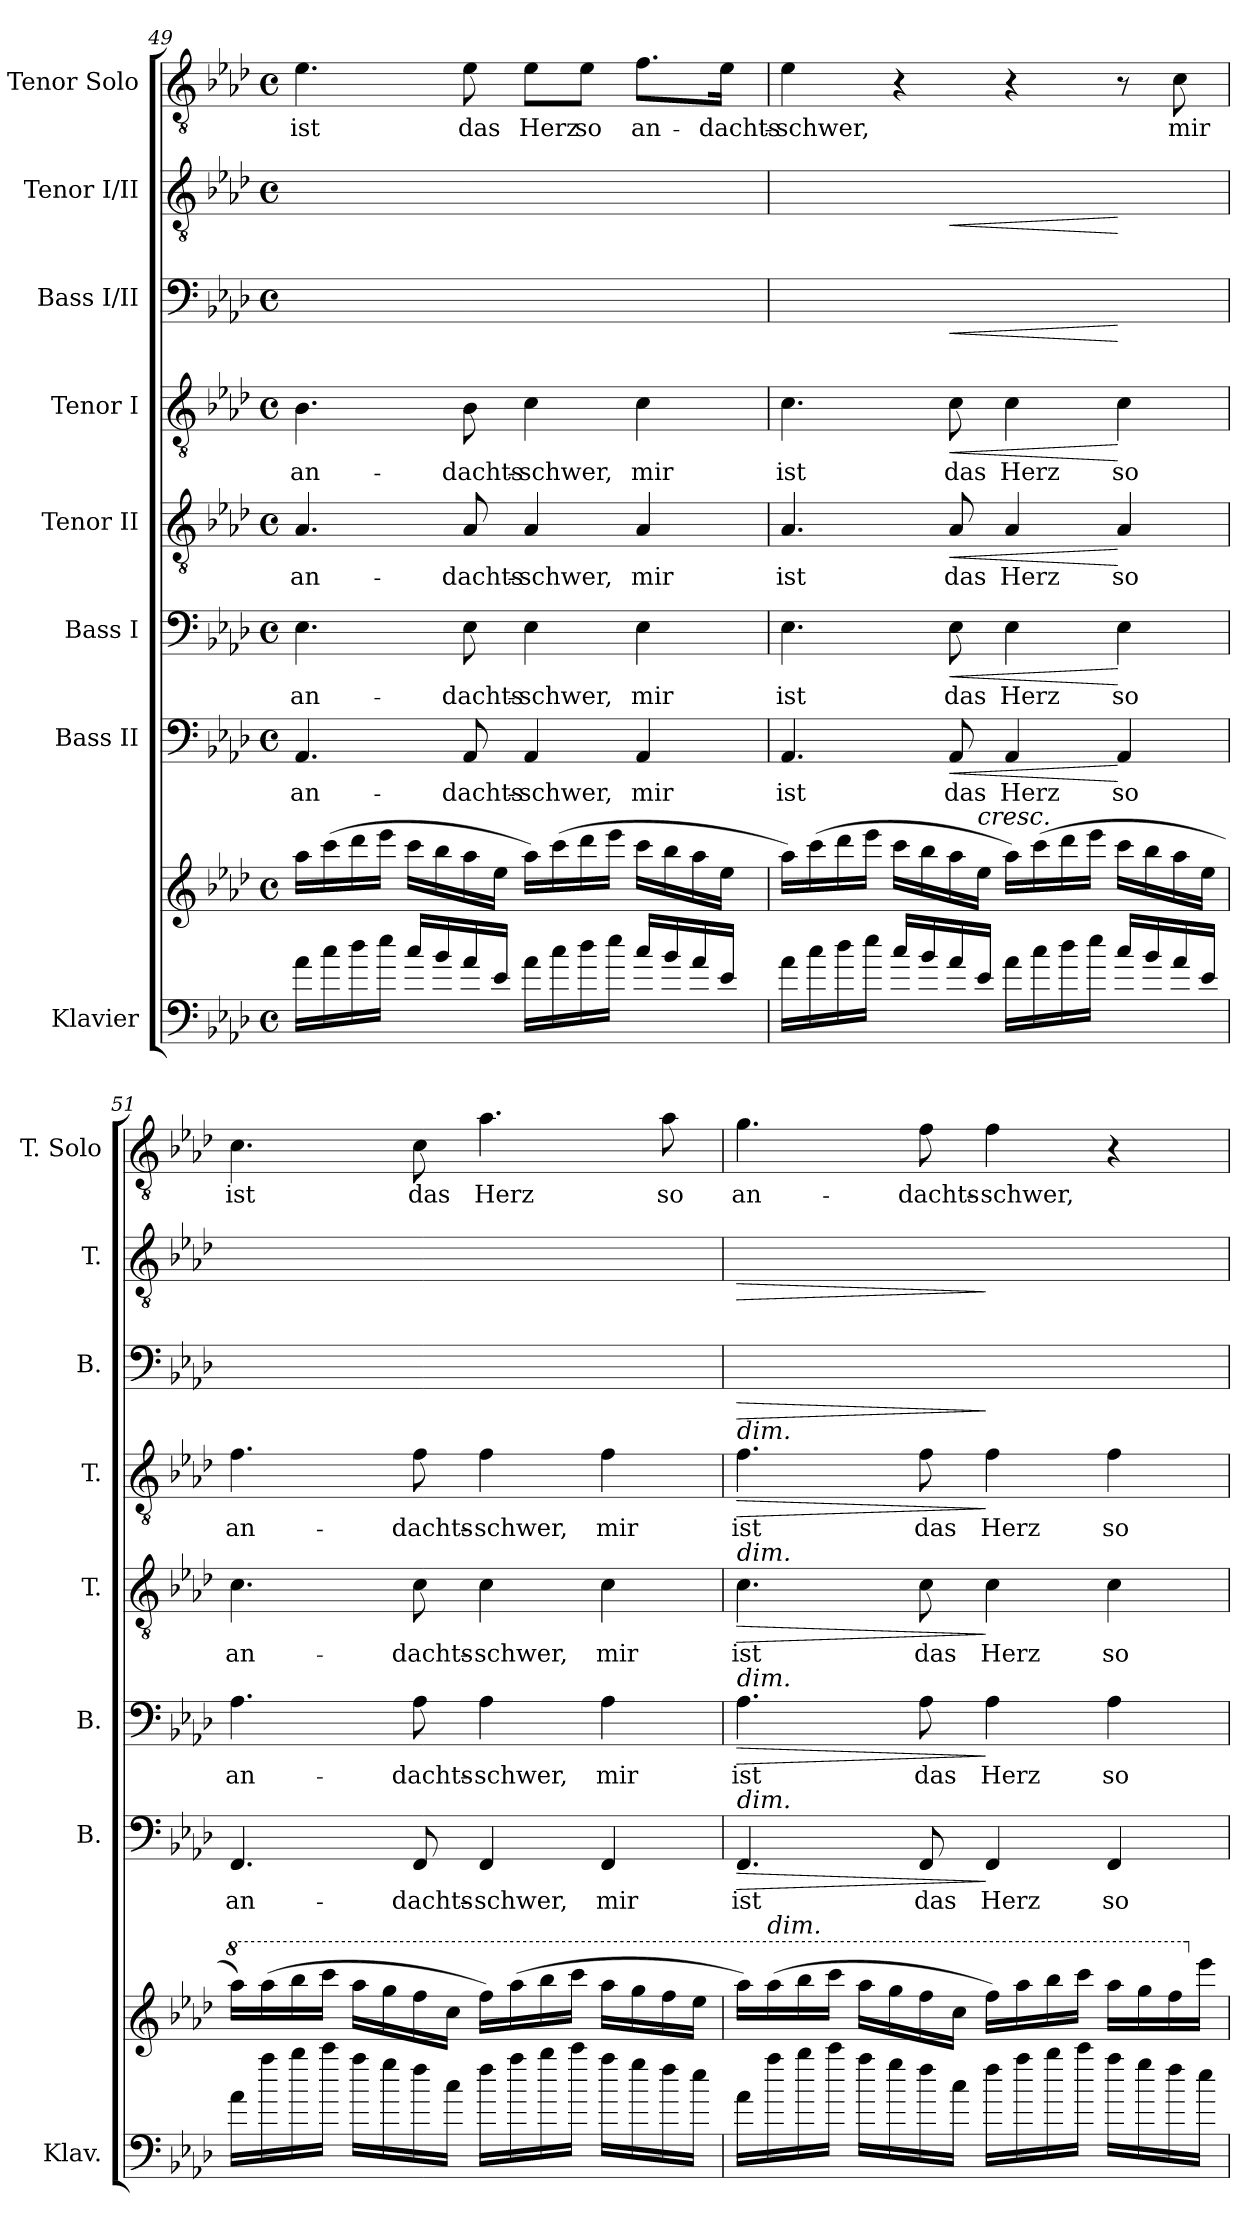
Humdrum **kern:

**kern	**kern	**kern	**text	**dynam	**kern	**text	**dynam	**kern	**text	**dynam	**kern	**text	**dynam	**kern	**text	**dynam	**kern	**text	**dynam	**kern	**text
*part8	*part8	*part7	*part7	*part7	*part6	*part6	*part6	*part5	*part5	*part5	*part4	*part4	*part4	*part3	*part3	*part3	*part2	*part2	*part2	*part1	*part1
*staff9	*staff8	*staff7	*staff7	*staff7	*staff6	*staff6	*staff6	*staff5	*staff5	*staff5	*staff4	*staff4	*staff4	*staff3	*staff3	*staff3	*staff2	*staff2	*staff2	*staff1	*staff1
*I"Klavier	*	*I"Bass II	*	*	*I"Bass I	*	*	*I"Tenor II	*	*	*I"Tenor I	*	*	*I"Bass I/II	*	*	*I"Tenor I/II	*	*	*I"Tenor Solo	*
*I'Klav.	*	*I'B.	*	*	*I'B.	*	*	*I'T.	*	*	*I'T.	*	*	*I'B.	*	*	*I'T.	*	*	*I'T. Solo	*
!!LO:PB:g=z
*clefF4	*clefG2	*clefF4	*	*	*clefF4	*	*	*clefGv2	*	*	*clefGv2	*	*	*clefF4	*	*	*clefGv2	*	*	*clefGv2	*
*	*	*	*	*	*	*	*	*ITrd7c12	*	*	*ITrd7c12	*	*	*	*	*	*ITrd7c12	*	*	*ITrd7c12	*
*k[b-e-a-d-]	*k[b-e-a-d-]	*k[b-e-a-d-]	*	*	*k[b-e-a-d-]	*	*	*k[b-e-a-d-]	*	*	*k[b-e-a-d-]	*	*	*k[b-e-a-d-]	*	*	*k[b-e-a-d-]	*	*	*k[b-e-a-d-]	*
*A-:	*A-:	*A-:	*	*	*A-:	*	*	*A-:	*	*	*A-:	*	*	*A-:	*	*	*A-:	*	*	*A-:	*
*M4/4	*M4/4	*M4/4	*	*	*M4/4	*	*	*M4/4	*	*	*M4/4	*	*	*M4/4	*	*	*M4/4	*	*	*M4/4	*
*met(c)	*met(c)	*met(c)	*	*	*met(c)	*	*	*met(c)	*	*	*met(c)	*	*	*met(c)	*	*	*met(c)	*	*	*met(c)	*
=49	=49	=49	=49	=49	=49	=49	=49	=49	=49	=49	=49	=49	=49	=49	=49	=49	=49	=49	=49	=49	=49
!	!	!	!LO:LY:b	!	!	!LO:LY:b	!	!	!LO:LY:b	!	!	!LO:LY:b	!	!	!LO:LY:b	!	!	!LO:LY:b	!	!	!LO:LY:b
*	*	*	*	*	*	*	*	*	*	*	*	*	*	*^	*	*	*^	*	*	*	*
16a-\LL	16aa-\LL	4.AA-/	an-	.	4.E-\	an-	.	4.AA-/	an-	.	4.BB-\	an-	.	4.E-/yy	4.AA-\yy	an-	.	4.BB-/yy	4.AA-\yy	an-	.	4.E-\	ist
16cc\	(>16ccc\	.	.	.	.	.	.	.	.	.	.	.	.	.	.	.	.	.	.	.	.	.	.
16dd-\	16ddd-\	.	.	.	.	.	.	.	.	.	.	.	.	.	.	.	.	.	.	.	.	.	.
16ee-\JJ	16eee-\JJ	.	.	.	.	.	.	.	.	.	.	.	.	.	.	.	.	.	.	.	.	.	.
16cc/LL	16ccc\LL	.	.	.	.	.	.	.	.	.	.	.	.	.	.	.	.	.	.	.	.	.	.
16b-/	16bb-\	.	.	.	.	.	.	.	.	.	.	.	.	.	.	.	.	.	.	.	.	.	.
!	!	!	!LO:LY:b	!	!	!LO:LY:b	!	!	!LO:LY:b	!	!	!LO:LY:b	!	!	!	!LO:LY:b	!	!	!	!LO:LY:b	!	!	!LO:LY:b
16a-/	16aa-\	8AA-/	-dachts-	.	8E-\	-dachts-	.	8AA-/	-dachts-	.	8BB-\	-dachts-	.	8E-\yy	8AA-/yy	-dachts-	.	8BB-\yy	8AA-/yy	-dachts-	.	8E-\	das
16e-/JJ	16ee-\JJ	.	.	.	.	.	.	.	.	.	.	.	.	.	.	.	.	.	.	.	.	.	.
!	!	!	!LO:LY:b	!	!	!LO:LY:b	!	!	!LO:LY:b	!	!	!LO:LY:b	!	!	!	!LO:LY:b	!	!	!	!LO:LY:b	!	!	!LO:LY:b
16a-\LL	16aa-\LL)	4AA-/	-schwer,	.	4E-\	-schwer,	.	4AA-/	-schwer,	.	4C\	-schwer,	.	4E-/yy	4AA-\yy	-schwer,	.	4C/yy	4AA-\yy	-schwer,	.	8E-\L	Herz
16cc\	(>16ccc\	.	.	.	.	.	.	.	.	.	.	.	.	.	.	.	.	.	.	.	.	.	.
!	!	!	!	!	!	!	!	!	!	!	!	!	!	!	!	!	!	!	!	!	!	!	!LO:LY:b
16dd-\	16ddd-\	.	.	.	.	.	.	.	.	.	.	.	.	.	.	.	.	.	.	.	.	8E-\J	so
16ee-\JJ	16eee-\JJ	.	.	.	.	.	.	.	.	.	.	.	.	.	.	.	.	.	.	.	.	.	.
!	!	!	!LO:LY:b	!	!	!LO:LY:b	!	!	!LO:LY:b	!	!	!LO:LY:b	!	!	!	!LO:LY:b	!	!	!	!LO:LY:b	!	!	!LO:LY:b
16cc/LL	16ccc\LL	4AA-/	mir	.	4E-\	mir	.	4AA-/	mir	.	4C\	mir	.	4E-/yy	4AA-\yy	mir	.	4C/yy	4AA-\yy	mir	.	8.F\L	an-
16b-/	16bb-\	.	.	.	.	.	.	.	.	.	.	.	.	.	.	.	.	.	.	.	.	.	.
16a-/	16aa-\	.	.	.	.	.	.	.	.	.	.	.	.	.	.	.	.	.	.	.	.	.	.
!	!	!	!	!	!	!	!	!	!	!	!	!	!	!	!	!	!	!	!	!	!	!	!LO:LY:b
16e-/JJ	16ee-\JJ	.	.	.	.	.	.	.	.	.	.	.	.	.	.	.	.	.	.	.	.	16E-\Jk	-dachts-
=50	=50	=50	=50	=50	=50	=50	=50	=50	=50	=50	=50	=50	=50	=50	=50	=50	=50	=50	=50	=50	=50	=50	=50
!	!	!	!LO:LY:b	!	!	!LO:LY:b	!	!	!LO:LY:b	!	!	!LO:LY:b	!	!	!	!LO:LY:b	!	!	!	!LO:LY:b	!	!	!LO:LY:b
16a-\LL	16aa-\LL)	4.AA-/	ist	.	4.E-\	ist	.	4.AA-/	ist	.	4.C\	ist	.	4.E-/yy	4.AA-\yy	ist	.	4.C/yy	4.AA-\yy	ist	.	4E-\	-schwer,
16cc\	(>16ccc\	.	.	.	.	.	.	.	.	.	.	.	.	.	.	.	.	.	.	.	.	.	.
16dd-\	16ddd-\	.	.	.	.	.	.	.	.	.	.	.	.	.	.	.	.	.	.	.	.	.	.
16ee-\JJ	16eee-\JJ	.	.	.	.	.	.	.	.	.	.	.	.	.	.	.	.	.	.	.	.	.	.
16cc/LL	16ccc\LL	.	.	.	.	.	.	.	.	.	.	.	.	.	.	.	.	.	.	.	.	4r	.
16b-/	16bb-\	.	.	.	.	.	.	.	.	.	.	.	.	.	.	.	.	.	.	.	.	.	.
!	!	!	!LO:LY:b	!LO:HP:b	!	!LO:LY:b	!LO:HP:b	!	!LO:LY:b	!LO:HP:b	!	!LO:LY:b	!LO:HP:b	!	!	!LO:LY:b	!LO:HP:b	!	!	!LO:LY:b	!LO:HP:b	!	!
16a-/	16aa-\	8AA-/	das	<	8E-\	das	<	8AA-/	das	<	8C\	das	<	8E-\yy	8AA-/yy	das	<	8C\yy	8AA-/yy	das	<	.	.
!	!LO:TX:a:i:t=cresc.	!	!	!	!	!	!	!	!	!	!	!	!	!	!	!	!	!	!	!	!	!	!
16e-/JJ	16ee-\JJ	.	.	.	.	.	.	.	.	.	.	.	.	.	.	.	.	.	.	.	.	.	.
!	!	!	!LO:LY:b	!	!	!LO:LY:b	!	!	!LO:LY:b	!	!	!LO:LY:b	!	!	!	!LO:LY:b	!	!	!	!LO:LY:b	!	!	!
16a-\LL	16aa-\LL)	4AA-/	Herz	.	4E-\	Herz	.	4AA-/	Herz	.	4C\	Herz	.	4E-/yy	4AA-\yy	Herz	.	4C/yy	4AA-\yy	Herz	.	4r	.
16cc\	(>16ccc\	.	.	.	.	.	.	.	.	.	.	.	.	.	.	.	.	.	.	.	.	.	.
16dd-\	16ddd-\	.	.	.	.	.	.	.	.	.	.	.	.	.	.	.	.	.	.	.	.	.	.
16ee-\JJ	16eee-\JJ	.	.	.	.	.	.	.	.	.	.	.	.	.	.	.	.	.	.	.	.	.	.
!	!	!	!LO:LY:b	!	!	!LO:LY:b	!	!	!LO:LY:b	!	!	!LO:LY:b	!	!	!	!LO:LY:b	!	!	!	!LO:LY:b	!	!	!
16cc/LL	16ccc\LL	4AA-/	so	[	4E-\	so	[	4AA-/	so	[	4C\	so	[	4E-/yy	4AA-\yy	so	[	4C/yy	4AA-\yy	so	[	8r	.
16b-/	16bb-\	.	.	.	.	.	.	.	.	.	.	.	.	.	.	.	.	.	.	.	.	.	.
!	!	!	!	!	!	!	!	!	!	!	!	!	!	!	!	!	!	!	!	!	!	!	!LO:LY:b
16a-/	16aa-\	.	.	.	.	.	.	.	.	.	.	.	.	.	.	.	.	.	.	.	.	8C\	mir
16e-/JJ	16ee-\JJ	.	.	.	.	.	.	.	.	.	.	.	.	.	.	.	.	.	.	.	.	.	.
!!LO:PB:g=z
=51	=51	=51	=51	=51	=51	=51	=51	=51	=51	=51	=51	=51	=51	=51	=51	=51	=51	=51	=51	=51	=51	=51	=51
*	*8va	*	*	*	*	*	*	*	*	*	*	*	*	*	*	*	*	*	*	*	*	*	*
!	!	!	!LO:LY:b	!	!	!LO:LY:b	!	!	!LO:LY:b	!	!	!LO:LY:b	!	!	!	!LO:LY:b	!	!	!	!LO:LY:b	!	!	!LO:LY:b
16a-\LL	16aaa-\LL)	4.FF/	an-	.	4.A-\	an-	.	4.C\	an-	.	4.F\	an-	.	4.A-\yy	4.FF/yy	an-	.	4.F/yy	4.C\yy	an-	.	4.C\	ist
16aa-\	(>16aaa-\	.	.	.	.	.	.	.	.	.	.	.	.	.	.	.	.	.	.	.	.	.	.
16bb-\	16bbb-\	.	.	.	.	.	.	.	.	.	.	.	.	.	.	.	.	.	.	.	.	.	.
16ccc\JJ	16cccc\JJ	.	.	.	.	.	.	.	.	.	.	.	.	.	.	.	.	.	.	.	.	.	.
16aa-\LL	16aaa-\LL	.	.	.	.	.	.	.	.	.	.	.	.	.	.	.	.	.	.	.	.	.	.
16gg\	16ggg\	.	.	.	.	.	.	.	.	.	.	.	.	.	.	.	.	.	.	.	.	.	.
!	!	!	!LO:LY:b	!	!	!LO:LY:b	!	!	!LO:LY:b	!	!	!LO:LY:b	!	!	!	!LO:LY:b	!	!	!	!LO:LY:b	!	!	!LO:LY:b
16ff\	16fff\	8FF/	-dachts-	.	8A-\	-dachts-	.	8C\	-dachts-	.	8F\	-dachts-	.	8A-\yy	8FF/yy	-dachts-	.	8F\yy	8C\yy	-dachts-	.	8C\	das
16cc\JJ	16ccc\JJ	.	.	.	.	.	.	.	.	.	.	.	.	.	.	.	.	.	.	.	.	.	.
!	!	!	!LO:LY:b	!	!	!LO:LY:b	!	!	!LO:LY:b	!	!	!LO:LY:b	!	!	!	!LO:LY:b	!	!	!	!LO:LY:b	!	!	!LO:LY:b
16ff\LL	16fff\LL)	4FF/	-schwer,	.	4A-\	-schwer,	.	4C\	-schwer,	.	4F\	-schwer,	.	4A-\yy	4FF/yy	-schwer,	.	4F/yy	4C\yy	-schwer,	.	4.A-\	Herz
16aa-\	(>16aaa-\	.	.	.	.	.	.	.	.	.	.	.	.	.	.	.	.	.	.	.	.	.	.
16bb-\	16bbb-\	.	.	.	.	.	.	.	.	.	.	.	.	.	.	.	.	.	.	.	.	.	.
16ccc\JJ	16cccc\JJ	.	.	.	.	.	.	.	.	.	.	.	.	.	.	.	.	.	.	.	.	.	.
!	!	!	!LO:LY:b	!	!	!LO:LY:b	!	!	!LO:LY:b	!	!	!LO:LY:b	!	!	!	!LO:LY:b	!	!	!	!LO:LY:b	!	!	!
16aa-\LL	16aaa-\LL	4FF/	mir	.	4A-\	mir	.	4C\	mir	.	4F\	mir	.	4A-\yy	4FF/yy	mir	.	4F/yy	4C\yy	mir	.	.	.
16gg\	16ggg\	.	.	.	.	.	.	.	.	.	.	.	.	.	.	.	.	.	.	.	.	.	.
!	!	!	!	!	!	!	!	!	!	!	!	!	!	!	!	!	!	!	!	!	!	!	!LO:LY:b
16ff\	16fff\	.	.	.	.	.	.	.	.	.	.	.	.	.	.	.	.	.	.	.	.	8A-\	so
16ee-\JJ	16eee-\JJ	.	.	.	.	.	.	.	.	.	.	.	.	.	.	.	.	.	.	.	.	.	.
=52	=52	=52	=52	=52	=52	=52	=52	=52	=52	=52	=52	=52	=52	=52	=52	=52	=52	=52	=52	=52	=52	=52	=52
!	!	!	!	!	!	!	!	!	!	!	!LO:TX:a:i:t=dim.	!	!	!	!	!	!	!	!	!	!	!	!
!	!	!	!	!	!	!	!	!LO:TX:a:i:t=dim.	!	!	!	!	!	!	!	!	!	!	!	!	!	!	!
!	!	!	!	!	!LO:TX:a:i:t=dim.	!	!	!	!	!	!	!	!	!	!	!	!	!	!	!	!	!	!
!	!	!LO:TX:a:i:t=dim.	!	!	!	!	!	!	!	!	!	!	!	!	!	!	!	!	!	!	!	!	!
!	!	!	!LO:LY:b	!LO:HP:b	!	!LO:LY:b	!LO:HP:b	!	!LO:LY:b	!LO:HP:b	!	!LO:LY:b	!LO:HP:b	!	!	!LO:LY:b	!LO:HP:b	!	!	!LO:LY:b	!LO:HP:b	!	!LO:LY:b
16a-\LL	16aaa-\LL)	4.FF/	ist	>	4.A-\	ist	>	4.C\	ist	>	4.F\	ist	>	4.A-\yy	4.FF/yy	ist	>	4.F/yy	4.C\yy	ist	>	4.G\	an-
!	!LO:TX:a:i:t=dim.	!	!	!	!	!	!	!	!	!	!	!	!	!	!	!	!	!	!	!	!	!	!
16aa-\	(>16aaa-\	.	.	.	.	.	.	.	.	.	.	.	.	.	.	.	.	.	.	.	.	.	.
16bb-\	16bbb-\	.	.	.	.	.	.	.	.	.	.	.	.	.	.	.	.	.	.	.	.	.	.
16ccc\JJ	16cccc\JJ	.	.	.	.	.	.	.	.	.	.	.	.	.	.	.	.	.	.	.	.	.	.
16aa-\LL	16aaa-\LL	.	.	.	.	.	.	.	.	.	.	.	.	.	.	.	.	.	.	.	.	.	.
16gg\	16ggg\	.	.	.	.	.	.	.	.	.	.	.	.	.	.	.	.	.	.	.	.	.	.
!	!	!	!LO:LY:b	!	!	!LO:LY:b	!	!	!LO:LY:b	!	!	!LO:LY:b	!	!	!	!LO:LY:b	!	!	!	!LO:LY:b	!	!	!LO:LY:b
16ff\	16fff\	8FF/	das	.	8A-\	das	.	8C\	das	.	8F\	das	.	8A-\yy	8FF/yy	das	.	8F\yy	8C\yy	das	.	8F\	-dachts-
16cc\JJ	16ccc\JJ	.	.	.	.	.	.	.	.	.	.	.	.	.	.	.	.	.	.	.	.	.	.
!	!	!	!LO:LY:b	!	!	!LO:LY:b	!	!	!LO:LY:b	!	!	!LO:LY:b	!	!	!	!LO:LY:b	!	!	!	!LO:LY:b	!	!	!LO:LY:b
16ff\LL	16fff\LL)	4FF/	Herz	]	4A-\	Herz	]	4C\	Herz	]	4F\	Herz	]	4A-\yy	4FF/yy	Herz	]	4F/yy	4C\yy	Herz	]	4F\	-schwer,
16aa-\	16aaa-\	.	.	.	.	.	.	.	.	.	.	.	.	.	.	.	.	.	.	.	.	.	.
16bb-\	16bbb-\	.	.	.	.	.	.	.	.	.	.	.	.	.	.	.	.	.	.	.	.	.	.
16ccc\JJ	16cccc\JJ	.	.	.	.	.	.	.	.	.	.	.	.	.	.	.	.	.	.	.	.	.	.
!	!	!	!LO:LY:b	!	!	!LO:LY:b	!	!	!LO:LY:b	!	!	!LO:LY:b	!	!	!	!LO:LY:b	!	!	!	!LO:LY:b	!	!	!
16aa-\LL	16aaa-\LL	4FF/	so	.	4A-\	so	.	4C\	so	.	4F\	so	.	4A-\yy	4FF/yy	so	.	4F/yy	4C\yy	so	.	4r	.
16gg\	16ggg\	.	.	.	.	.	.	.	.	.	.	.	.	.	.	.	.	.	.	.	.	.	.
16ff\	16fff\	.	.	.	.	.	.	.	.	.	.	.	.	.	.	.	.	.	.	.	.	.	.
*	*X8va	*	*	*	*	*	*	*	*	*	*	*	*	*	*	*	*	*	*	*	*	*	*
16ee-\JJ	16eee-\JJ	.	.	.	.	.	.	.	.	.	.	.	.	.	.	.	.	.	.	.	.	.	.
*	*	*	*	*	*	*	*	*	*	*	*	*	*	*v	*v	*	*	*	*	*	*	*	*
*	*	*	*	*	*	*	*	*	*	*	*	*	*	*	*	*	*v	*v	*	*	*	*
=	=	=	=	=	=	=	=	=	=	=	=	=	=	=	=	=	=	=	=	=	=
*-	*-	*-	*-	*-	*-	*-	*-	*-	*-	*-	*-	*-	*-	*-	*-	*-	*-	*-	*-	*-	*-
